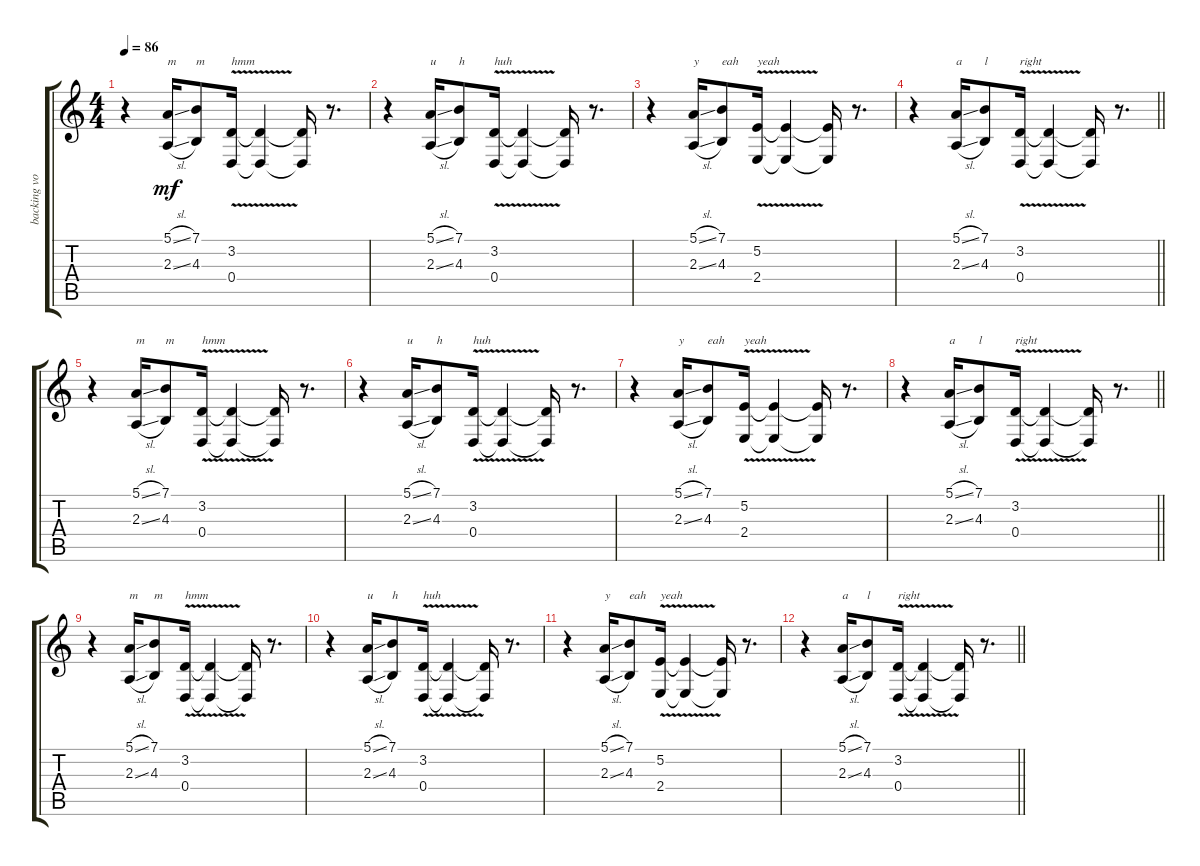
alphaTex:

\track ("backing vocals" "backing vo") {instrument pad4choir}
\staff {score tabs}
\tuning (E4 B3 G3 D3 A2 E2) {hide}
\ts (4 4)
\tempo 86
\clef g2
\ks c
r.4{dy mf} (5.1{sl} 2.3{sl}).16{txt "m" volume 14 instrument synthvoice} (7.1 4.3).8{txt "m"} (3.2{v} 0.4{v}).16{txt "hmm" instrument voiceoohs} (3.2{t} 0.4{t}).4 (3.2{t} 0.4{t}).16 r.8{d} |
r.4 (5.1{sl} 2.3{sl}).16{txt "u" volume 11 instrument choiraahs} (7.1 4.3).8{txt "h"} (3.2{v} 0.4{v}).16{txt "huh"} (3.2{t} 0.4{t}).4 (3.2{t} 0.4{t}).16 r.8{d} |
r.4 (5.1{sl} 2.3{sl}).16{txt "y" volume 13 instrument synthvoice} (7.1 4.3).8{txt "eah"} (5.2{v} 2.4{v}).16{txt "yeah"} (5.2{t} 2.4{t}).4 (5.2{t} 2.4{t}).16 r.8{d} |
\barLineRight lightlight
r.4 (5.1{sl} 2.3{sl}).16{txt "a" instrument choiraahs} (7.1 4.3).8{txt "l"} (3.2{v} 0.4{v}).16{txt "right"} (3.2{t} 0.4{t}).4 (3.2{t} 0.4{t}).16 r.8{d} |
r.4 (5.1{sl} 2.3{sl}).16{txt "m" volume 14 instrument synthvoice} (7.1 4.3).8{txt "m"} (3.2{v} 0.4{v}).16{txt "hmm" instrument voiceoohs} (3.2{t} 0.4{t}).4 (3.2{t} 0.4{t}).16 r.8{d} |
r.4 (5.1{sl} 2.3{sl}).16{txt "u" volume 11 instrument choiraahs} (7.1 4.3).8{txt "h"} (3.2{v} 0.4{v}).16{txt "huh"} (3.2{t} 0.4{t}).4 (3.2{t} 0.4{t}).16 r.8{d} |
r.4 (5.1{sl} 2.3{sl}).16{txt "y" volume 13 instrument synthvoice} (7.1 4.3).8{txt "eah"} (5.2{v} 2.4{v}).16{txt "yeah"} (5.2{t} 2.4{t}).4 (5.2{t} 2.4{t}).16 r.8{d} |
\barLineRight lightlight
r.4 (5.1{sl} 2.3{sl}).16{txt "a" instrument choiraahs} (7.1 4.3).8{txt "l"} (3.2{v} 0.4{v}).16{txt "right"} (3.2{t} 0.4{t}).4 (3.2{t} 0.4{t}).16 r.8{d} |
r.4 (5.1{sl} 2.3{sl}).16{txt "m" volume 14 instrument synthvoice} (7.1 4.3).8{txt "m"} (3.2{v} 0.4{v}).16{txt "hmm" instrument voiceoohs} (3.2{t} 0.4{t}).4 (3.2{t} 0.4{t}).16 r.8{d} |
r.4 (5.1{sl} 2.3{sl}).16{txt "u" volume 11 instrument choiraahs} (7.1 4.3).8{txt "h"} (3.2{v} 0.4{v}).16{txt "huh"} (3.2{t} 0.4{t}).4 (3.2{t} 0.4{t}).16 r.8{d} |
r.4 (5.1{sl} 2.3{sl}).16{txt "y" volume 13 instrument synthvoice} (7.1 4.3).8{txt "eah"} (5.2{v} 2.4{v}).16{txt "yeah"} (5.2{t} 2.4{t}).4 (5.2{t} 2.4{t}).16 r.8{d} |
\barLineRight lightlight
r.4 (5.1{sl} 2.3{sl}).16{txt "a" instrument choiraahs} (7.1 4.3).8{txt "l"} (3.2{v} 0.4{v}).16{txt "right"} (3.2{t} 0.4{t}).4 (3.2{t} 0.4{t}).16 r.8{d}
